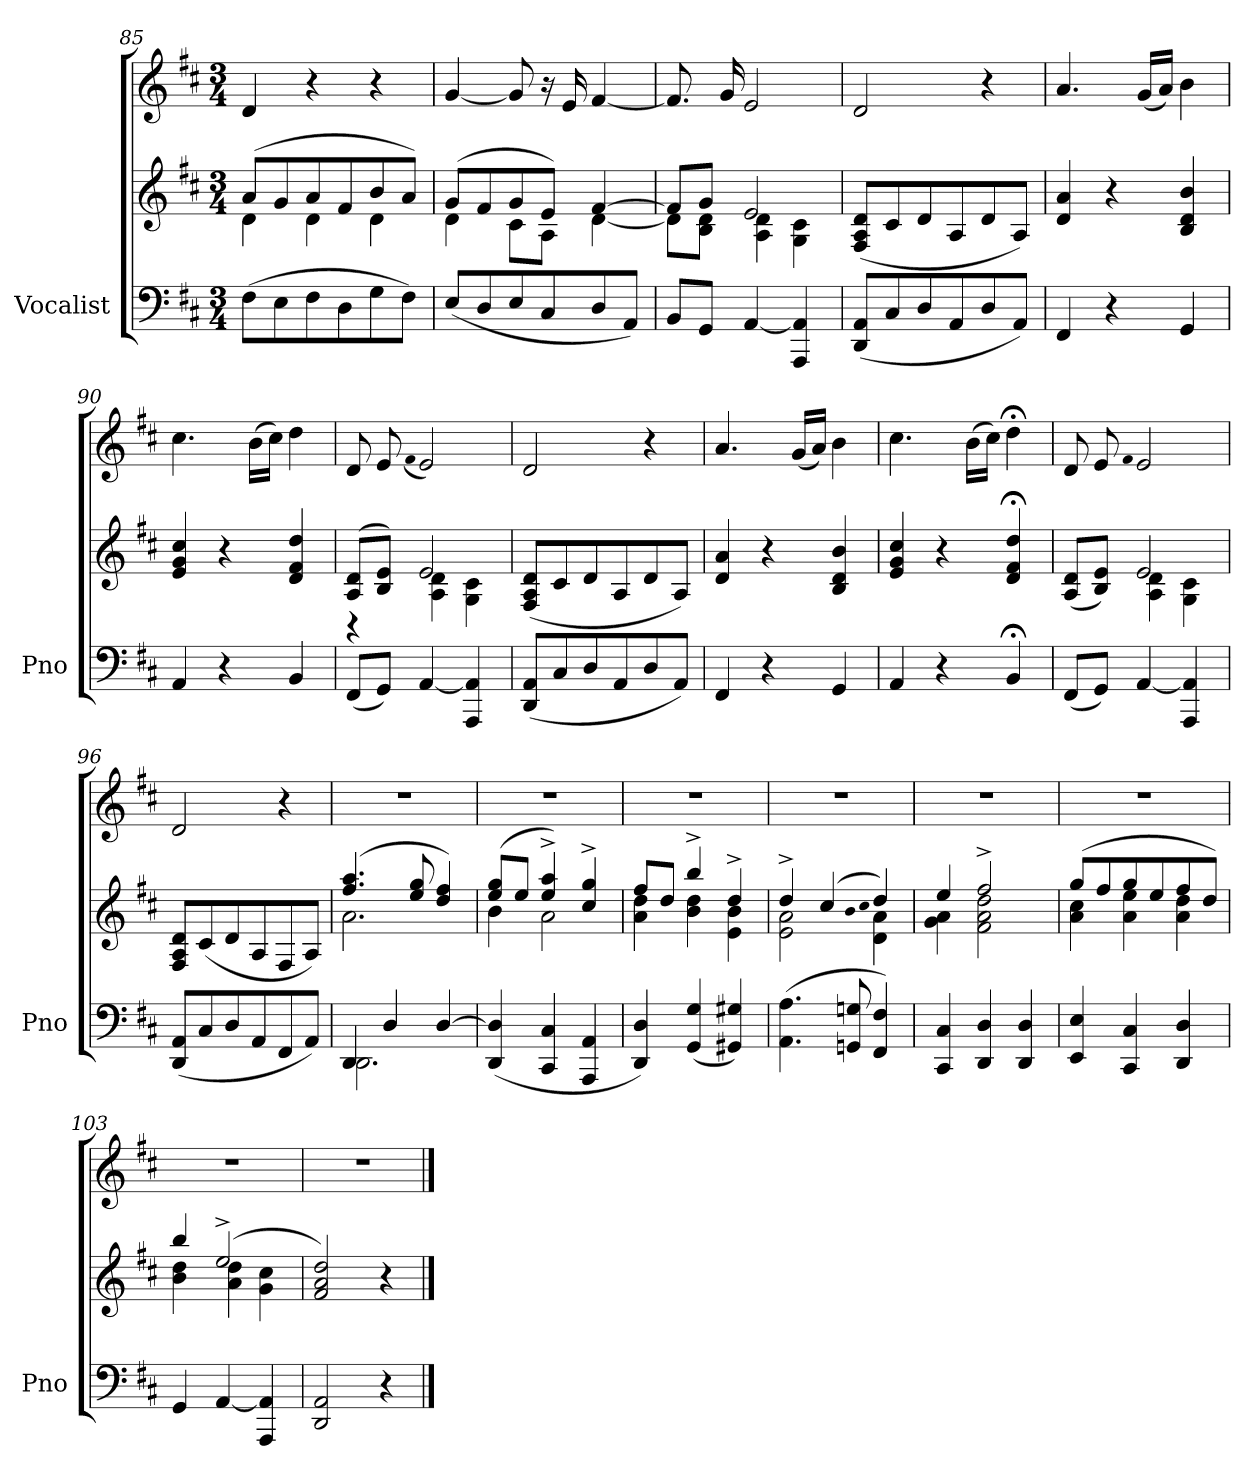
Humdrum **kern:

**kern	**kern	**kern
*part1	*part1	*part1
*staff3	*staff2	*staff1
*I"Vocalist	*	*
*I'Pno	*	*
*clefF4	*clefG2	*clefG2
*k[f#c#]	*k[f#c#]	*k[f#c#]
*D:	*D:	*D:
*M3/4	*M3/4	*M3/4
=85	=85	=85
*	*^	*
(8F#\L	(8a/L	4d\	4d/
8E\	8g/	.	.
8F#\	8a/	4d\	4r
8D\	8f#/	.	.
8G\	8b/	4d\	4r
8F#\J)	8a/J)	.	.
=86	=86	=86	=86
(8E/L	(8g/L	4d\	[4g/
8D/	8f#/	.	.
8E/	8g/	8c#\L	8g/]
8C#/	8e/J)	8A\J	16r
.	.	.	16e/
8D/	[4f#/	[4d\	[4f#/
8AA/J)	.	.	.
=87	=87	=87	=87
8BB/L	8f#/L]	8d\L]	8.f#/]
8GG/J	8g/J	8B\ 8d\J	.
.	.	.	16g/
[4AA/	2e/	4A\ 4d\	2e/
4AAA/ 4AA]/	.	4G\ 4c#\	.
*	*v	*v	*
=88	=88	=88
(8DD/ 8AA/L	(8F#/ 8A/ 8d/L	2d/
8C#/	8c#/	.
8D/	8d/	.
8AA/	8A/	.
8D/	8d/	4r
8AA/J)	8A/J)	.
=89	=89	=89
4FF#/	4d/ 4a/	4.a/
4r	4r	.
.	.	(16g/LL
.	.	16a/JJ)
4GG/	4B/ 4d/ 4b/	4b\
=90	=90	=90
4AA/	4e/ 4g/ 4cc#/	4.cc#\
4r	4r	.
.	.	(16b\LL
.	.	16cc#\JJ)
4BB/	4d/ 4f#/ 4dd/	4dd\
=91	=91	=91
*	*^	*
(8FF#/L	(8A/ 8d/L	4r	8d/
8GG/J)	8B/ 8e/J)	.	8e/
.	.	.	(qf#
[4AA/	2e/	4A\ 4d\	2e/)
4AAA/ 4AA]/	.	4G\ 4c#\	.
*	*v	*v	*
=92	=92	=92
(8DD/ 8AA/L	(8F#/ 8A/ 8d/L	2d/
8C#/	8c#/	.
8D/	8d/	.
8AA/	8A/	.
8D/	8d/	4r
8AA/J)	8A/J)	.
=93	=93	=93
4FF#/	4d/ 4a/	4.a/
4r	4r	.
.	.	(16g/LL
.	.	16a/JJ)
4GG/	4B/ 4d/ 4b/	4b\
=94	=94	=94
4AA/	4e/ 4g/ 4cc#/	4.cc#\
4r	4r	.
.	.	(16b\LL
.	.	16cc#\JJ)
4BB;</	4d;</ 4f#;</ 4dd;</	4dd;<\
=95	=95	=95
*	*^	*
(8FF#/L	(8A/ 8d/L	4ryy	8d/
8GG/J)	8B/ 8e/J)	.	8e/
.	.	.	qf#
[4AA/	2e/	4A\ 4d\	2e/
4AAA/ 4AA]/	.	4G\ 4c#\	.
*	*v	*v	*
=96	=96	=96
(8DD/ 8AA/L	8F#/ 8A/ 8d/L	2d/
8C#/	(8c#/	.
8D/	8d/	.
8AA/	8A/	.
8FF#/	8F#/	4r
8AA/J)	8A/J)	.
=97	=97	=97
*^	*^	*
4DD/	2.DD\	(4.ff#/ 4.aa/	2.a\	2.r
4D/	.	.	.	.
.	.	8ee/ 8gg/	.	.
[4D/	.	4dd/ 4ff#/)	.	.
*v	*v	*	*	*
=98	=98	=98	=98
(4DD/ 4D]/	(8ee/ 8gg/L	4b\	2.r
.	8ee/J	.	.
4CC#/ 4C#/	4ee^/ 4aa^/)	2a\	.
4AAA/ 4AA/	4cc#^/ 4gg^/	.	.
=99	=99	=99	=99
4DD/ 4D/)	8ff#/L	4a\ 4dd\	2.r
.	8dd/J	.	.
(4GG/ 4G/	4bb^/	4b\ 4dd\	.
4GG#X/ 4G#X/)	4dd^/	4e\ 4b\	.
=100	=100	=100	=100
(4.AA\ 4.A\	4dd^/	2e\ 2a\	2.r
.	(4cc#/	.	.
8GGn/ 8Gn/	.	.	.
.	qb	.	.
.	qcc#	.	.
4FF#/ 4F#/)	4dd/)	4d\ 4a\	.
=101	=101	=101	=101
4CC#/ 4C#/	4ee/	4g\ 4a\	2.r
4DD/ 4D/	2ff#^/	2f#\ 2a\ 2dd\	.
4DD/ 4D/	.	.	.
=102	=102	=102	=102
4EE/ 4E/	(8gg/L	4a\ 4cc#\	2.r
.	8ff#/	.	.
4CC#/ 4C#/	8gg/	4a\ 4ee\	.
.	8ee/	.	.
4DD/ 4D/	8ff#/	4a\ 4dd\	.
.	8dd/J)	.	.
=103	=103	=103	=103
4GG/	4bb/	4b\ 4dd\	2.r
[4AA/	(2ee^/	4a\ 4dd\	.
4AAA/ 4AA]/	.	4g\ 4cc#\	.
*	*v	*v	*
=104	=104	=104
2DD/ 2AA/	2f#/ 2a/ 2dd/)	2.r
4r	4r	.
==	==	==
*-	*-	*-
